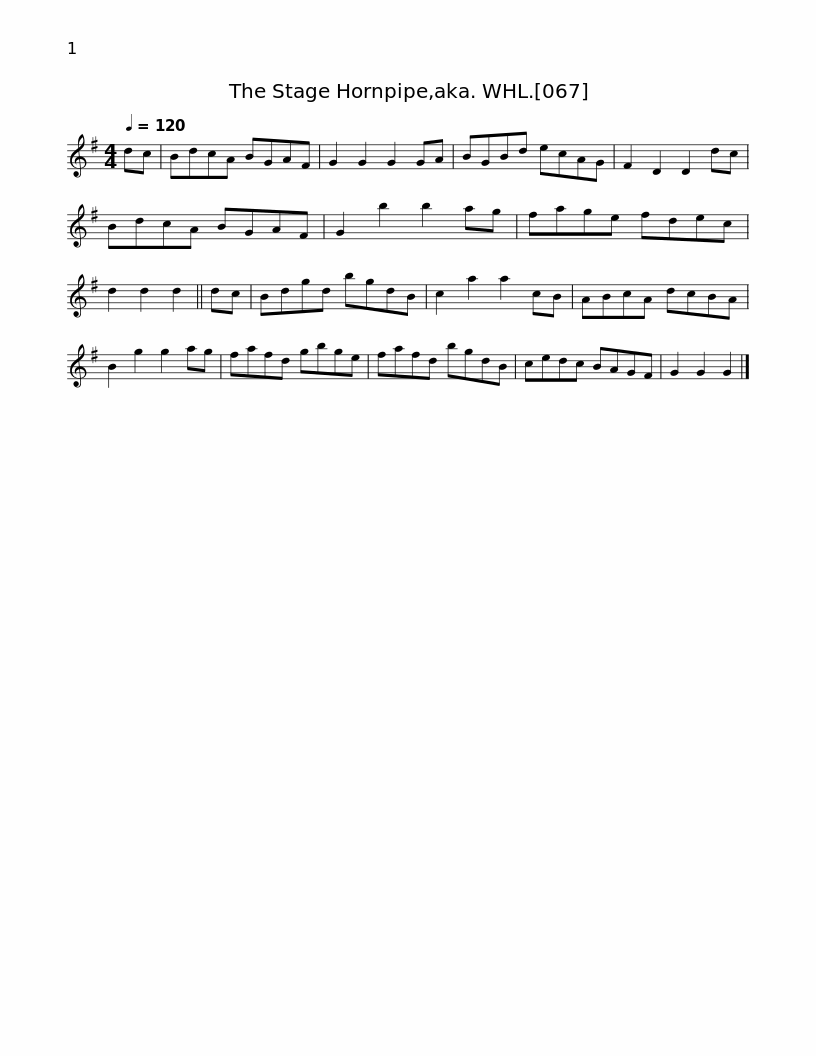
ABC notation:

X:1
L:1/8
Q:1/4=120
M:4/4
I:linebreak $
K:G
V:1 treble
V:1
 dc | BdcA BGAF | G2 G2 G2 GA | BGBd ecAG | F2 D2 D2 dc | %5
 BdcA BGAF | G2 b2 b2 ag |$ fage fdec | d2 d2 d2 || dc | %10
 Bdgd bgdB | c2 a2 a2 cB | ABcA dcBA | B2 g2 g2 ag |$ fafd gbge | %15
 fafd bgdB | cedc BAGF | G2 G2 G2 |] %18
